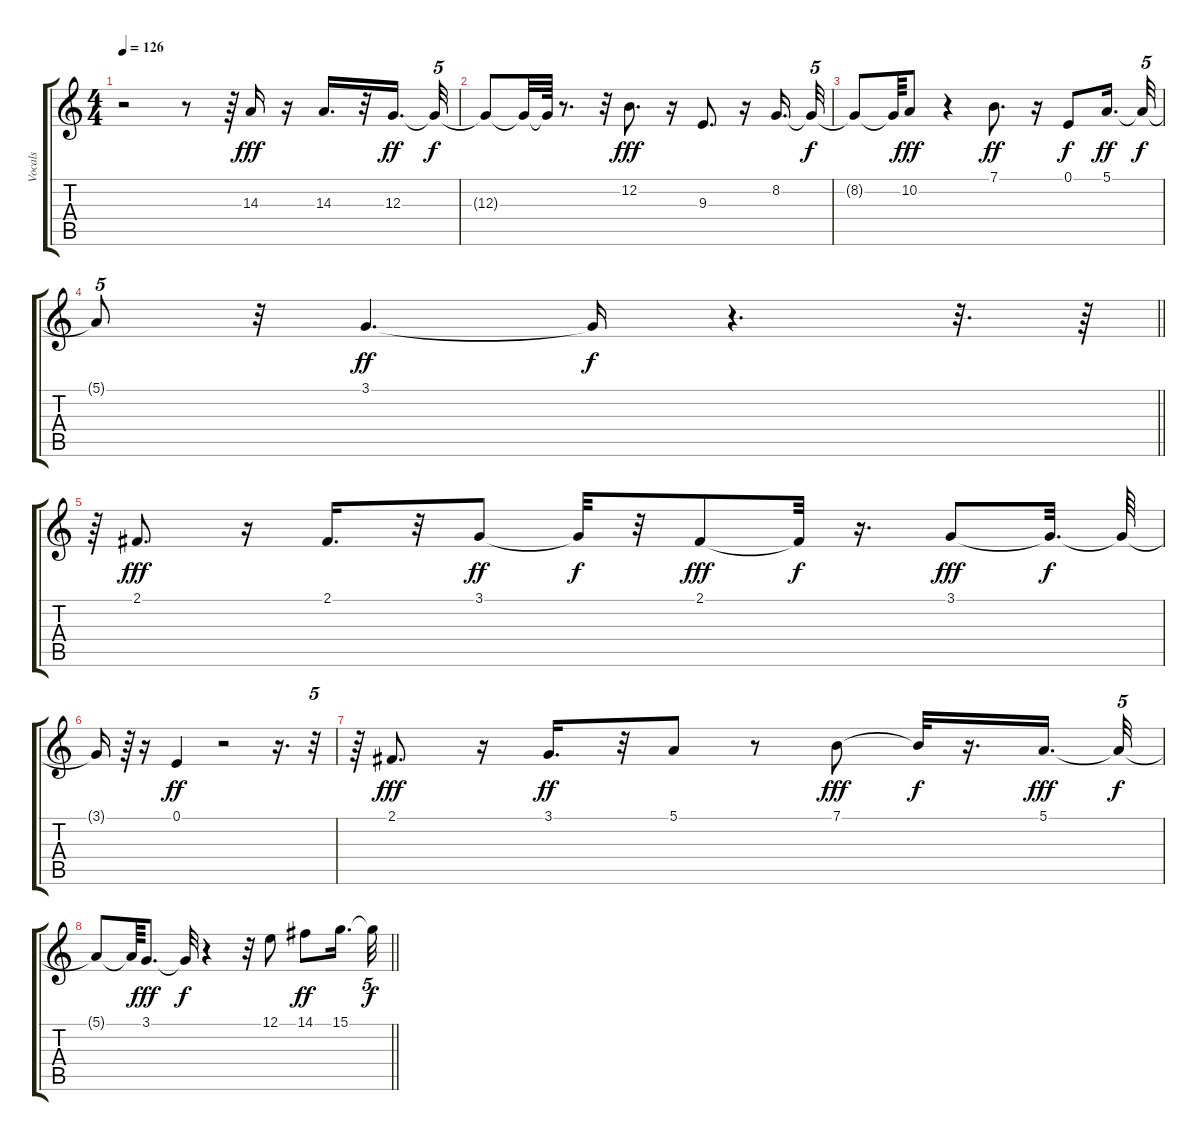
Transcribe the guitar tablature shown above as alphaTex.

\track ("Vocals" "Vocals") {instrument clarinet}
\staff {score tabs}
\tuning (E4 B3 G3 D3 A2 E2) {hide}
\ts (4 4)
\tempo 126
\clef g2
\ks c
r.2{dy f} r.8 r.64 14.3.16{dy fff} r.16 14.3.16{d} r.32 12.3.16{d dy ff} 12.3{t}.32{tu (5 4) dy f} |
12.3{t}.8 12.3{t}.32 12.3{t}.64 r.8{d} r.32 12.2.8{d dy fff} r.16 9.3.8{d} r.16 8.2.16{d} 8.2{t}.32{tu (5 4) dy f} |
8.2{t}.8 8.2{t}.64 10.2.8{dy fff} r.4 7.1.8{d dy ff} r.16 0.1.8{dy f} 5.1.16{d dy ff} 5.1{t}.32{tu (5 4) dy f} |
\barLineRight lightlight
5.1{t}.8{tu (5 4)} r.32 3.1.4{d dy ff} 3.1{t}.16{dy f} r.4{d} r.32{d} r.64 |
r.64 2.1.8{d dy fff} r.16 2.1.16{d} r.32 3.1.8{dy ff} 3.1{t}.32{dy f} r.32 2.1.8{dy fff} 2.1{t}.32{dy f} r.16{d} 3.1.8{dy fff} 3.1{t}.32{d dy f} 3.1{t}.64 |
3.1{t}.16 r.64 r.16 0.1.4{dy ff} r.2 r.16{d} r.32{tu (5 4)} |
r.64 2.1.8{d dy fff} r.16 3.1.16{d dy ff} r.32 5.1.8 r.8 7.1.8{dy fff} 7.1{t}.32{dy f} r.16{d} 5.1.16{d dy fff} 5.1{t}.32{tu (5 4) dy f} |
\barLineRight lightlight
5.1{t}.8 5.1{t}.64 3.1.8{d dy fff} 3.1{t}.32{dy f} r.4 r.32 12.1.8 14.1.8{dy ff} 15.1.16{d} 15.1{t}.32{tu (5 4) dy f}
